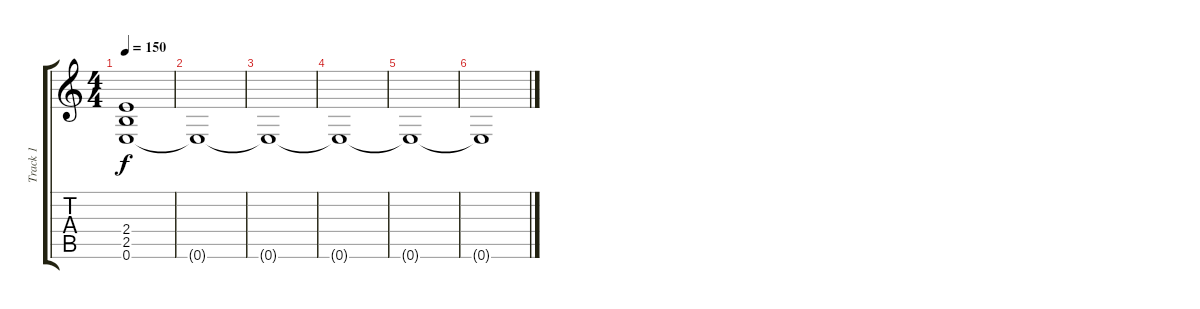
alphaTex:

\track ("Track 1" "Track 1") {instrument distortionguitar}
\staff {score tabs}
\tuning (E4 B3 G3 D3 A2 E2) {hide}
\ts (4 4)
\tempo 150
\clef g2
\ks c
(2.4 2.5 0.6).1{dy f} |
0.6{t}.1 |
0.6{t}.1 |
0.6{t}.1 |
0.6{t}.1 |
0.6{t}.1
